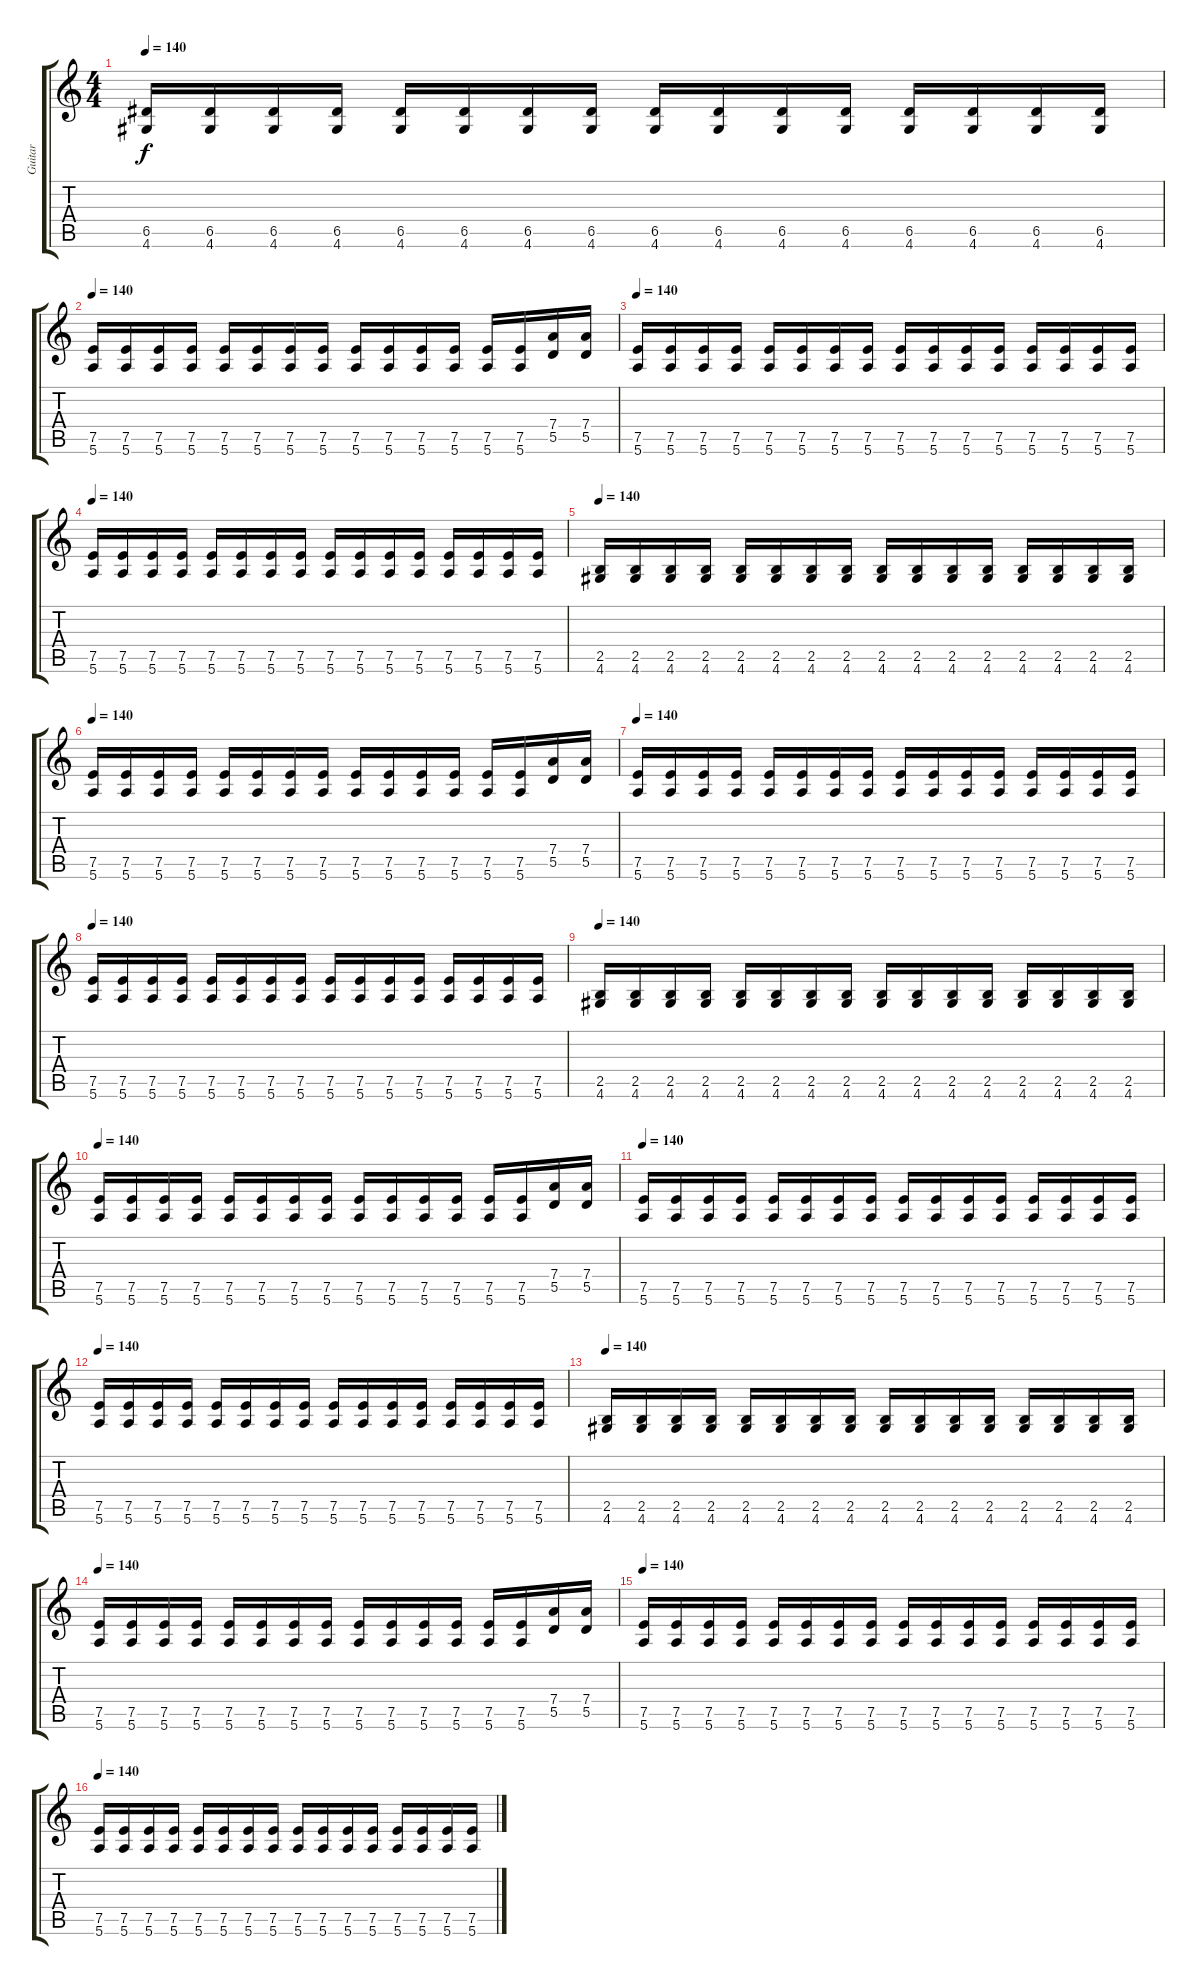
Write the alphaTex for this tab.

\track ("Guitar" "Guitar") {instrument overdrivenguitar}
\staff {score tabs}
\tuning (E4 B3 G3 D3 A2 E2) {hide}
\ts (4 4)
\tempo 140
\clef g2
\ks c
(6.5 4.6).16{dy f} (6.5 4.6).16 (6.5 4.6).16 (6.5 4.6).16 (6.5 4.6).16 (6.5 4.6).16 (6.5 4.6).16 (6.5 4.6).16 (6.5 4.6).16 (6.5 4.6).16 (6.5 4.6).16 (6.5 4.6).16 (6.5 4.6).16 (6.5 4.6).16 (6.5 4.6).16 (6.5 4.6).16 |
\tempo 140
(7.5 5.6).16 (7.5 5.6).16 (7.5 5.6).16 (7.5 5.6).16 (7.5 5.6).16 (7.5 5.6).16 (7.5 5.6).16 (7.5 5.6).16 (7.5 5.6).16 (7.5 5.6).16 (7.5 5.6).16 (7.5 5.6).16 (7.5 5.6).16 (7.5 5.6).16 (7.4 5.5).16 (7.4 5.5).16 |
\tempo 140
(7.5 5.6).16 (7.5 5.6).16 (7.5 5.6).16 (7.5 5.6).16 (7.5 5.6).16 (7.5 5.6).16 (7.5 5.6).16 (7.5 5.6).16 (7.5 5.6).16 (7.5 5.6).16 (7.5 5.6).16 (7.5 5.6).16 (7.5 5.6).16 (7.5 5.6).16 (7.5 5.6).16 (7.5 5.6).16 |
\tempo 140
(7.5 5.6).16 (7.5 5.6).16 (7.5 5.6).16 (7.5 5.6).16 (7.5 5.6).16 (7.5 5.6).16 (7.5 5.6).16 (7.5 5.6).16 (7.5 5.6).16 (7.5 5.6).16 (7.5 5.6).16 (7.5 5.6).16 (7.5 5.6).16 (7.5 5.6).16 (7.5 5.6).16 (7.5 5.6).16 |
\tempo 140
(2.5 4.6).16 (2.5 4.6).16 (2.5 4.6).16 (2.5 4.6).16 (2.5 4.6).16 (2.5 4.6).16 (2.5 4.6).16 (2.5 4.6).16 (2.5 4.6).16 (2.5 4.6).16 (2.5 4.6).16 (2.5 4.6).16 (2.5 4.6).16 (2.5 4.6).16 (2.5 4.6).16 (2.5 4.6).16 |
\tempo 140
(7.5 5.6).16 (7.5 5.6).16 (7.5 5.6).16 (7.5 5.6).16 (7.5 5.6).16 (7.5 5.6).16 (7.5 5.6).16 (7.5 5.6).16 (7.5 5.6).16 (7.5 5.6).16 (7.5 5.6).16 (7.5 5.6).16 (7.5 5.6).16 (7.5 5.6).16 (7.4 5.5).16 (7.4 5.5).16 |
\tempo 140
(7.5 5.6).16 (7.5 5.6).16 (7.5 5.6).16 (7.5 5.6).16 (7.5 5.6).16 (7.5 5.6).16 (7.5 5.6).16 (7.5 5.6).16 (7.5 5.6).16 (7.5 5.6).16 (7.5 5.6).16 (7.5 5.6).16 (7.5 5.6).16 (7.5 5.6).16 (7.5 5.6).16 (7.5 5.6).16 |
\tempo 140
(7.5 5.6).16 (7.5 5.6).16 (7.5 5.6).16 (7.5 5.6).16 (7.5 5.6).16 (7.5 5.6).16 (7.5 5.6).16 (7.5 5.6).16 (7.5 5.6).16 (7.5 5.6).16 (7.5 5.6).16 (7.5 5.6).16 (7.5 5.6).16 (7.5 5.6).16 (7.5 5.6).16 (7.5 5.6).16 |
\tempo 140
(2.5 4.6).16 (2.5 4.6).16 (2.5 4.6).16 (2.5 4.6).16 (2.5 4.6).16 (2.5 4.6).16 (2.5 4.6).16 (2.5 4.6).16 (2.5 4.6).16 (2.5 4.6).16 (2.5 4.6).16 (2.5 4.6).16 (2.5 4.6).16 (2.5 4.6).16 (2.5 4.6).16 (2.5 4.6).16 |
\tempo 140
(7.5 5.6).16 (7.5 5.6).16 (7.5 5.6).16 (7.5 5.6).16 (7.5 5.6).16 (7.5 5.6).16 (7.5 5.6).16 (7.5 5.6).16 (7.5 5.6).16 (7.5 5.6).16 (7.5 5.6).16 (7.5 5.6).16 (7.5 5.6).16 (7.5 5.6).16 (7.4 5.5).16 (7.4 5.5).16 |
\tempo 140
(7.5 5.6).16 (7.5 5.6).16 (7.5 5.6).16 (7.5 5.6).16 (7.5 5.6).16 (7.5 5.6).16 (7.5 5.6).16 (7.5 5.6).16 (7.5 5.6).16 (7.5 5.6).16 (7.5 5.6).16 (7.5 5.6).16 (7.5 5.6).16 (7.5 5.6).16 (7.5 5.6).16 (7.5 5.6).16 |
\tempo 140
(7.5 5.6).16 (7.5 5.6).16 (7.5 5.6).16 (7.5 5.6).16 (7.5 5.6).16 (7.5 5.6).16 (7.5 5.6).16 (7.5 5.6).16 (7.5 5.6).16 (7.5 5.6).16 (7.5 5.6).16 (7.5 5.6).16 (7.5 5.6).16 (7.5 5.6).16 (7.5 5.6).16 (7.5 5.6).16 |
\tempo 140
(2.5 4.6).16 (2.5 4.6).16 (2.5 4.6).16 (2.5 4.6).16 (2.5 4.6).16 (2.5 4.6).16 (2.5 4.6).16 (2.5 4.6).16 (2.5 4.6).16 (2.5 4.6).16 (2.5 4.6).16 (2.5 4.6).16 (2.5 4.6).16 (2.5 4.6).16 (2.5 4.6).16 (2.5 4.6).16 |
\tempo 140
(7.5 5.6).16 (7.5 5.6).16 (7.5 5.6).16 (7.5 5.6).16 (7.5 5.6).16 (7.5 5.6).16 (7.5 5.6).16 (7.5 5.6).16 (7.5 5.6).16 (7.5 5.6).16 (7.5 5.6).16 (7.5 5.6).16 (7.5 5.6).16 (7.5 5.6).16 (7.4 5.5).16 (7.4 5.5).16 |
\tempo 140
(7.5 5.6).16 (7.5 5.6).16 (7.5 5.6).16 (7.5 5.6).16 (7.5 5.6).16 (7.5 5.6).16 (7.5 5.6).16 (7.5 5.6).16 (7.5 5.6).16 (7.5 5.6).16 (7.5 5.6).16 (7.5 5.6).16 (7.5 5.6).16 (7.5 5.6).16 (7.5 5.6).16 (7.5 5.6).16 |
\tempo 140
(7.5 5.6).16 (7.5 5.6).16 (7.5 5.6).16 (7.5 5.6).16 (7.5 5.6).16 (7.5 5.6).16 (7.5 5.6).16 (7.5 5.6).16 (7.5 5.6).16 (7.5 5.6).16 (7.5 5.6).16 (7.5 5.6).16 (7.5 5.6).16 (7.5 5.6).16 (7.5 5.6).16 (7.5 5.6).16
